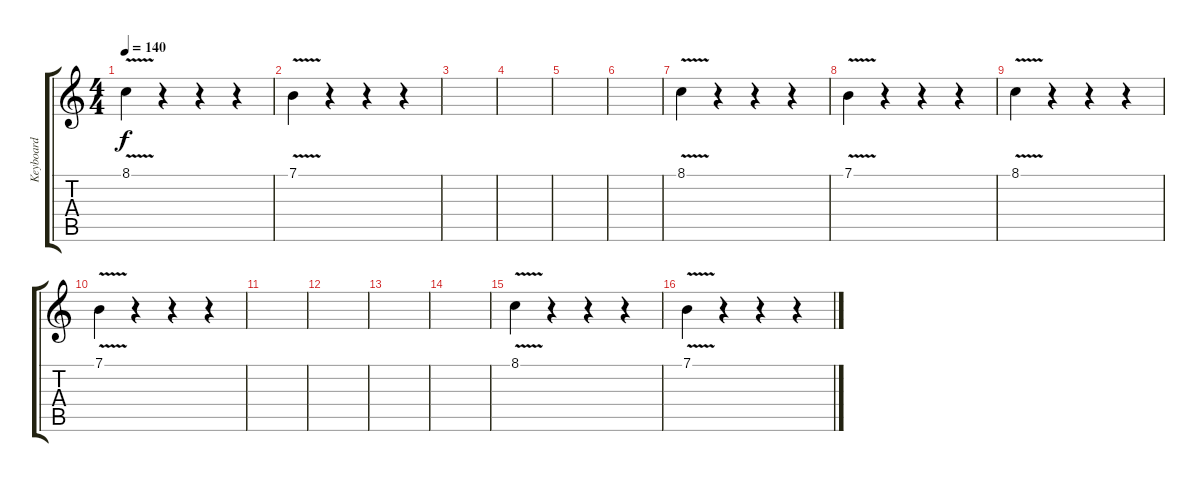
\track ("Keyboard" "Keyboard") {instrument electricpiano1}
\staff {score tabs}
\tuning (E4 B3 G3 D3 A2 E2) {hide}
\ts (4 4)
\tempo 140
\clef g2
\ks c
8.1{v}.4{dy f} r.4 r.4 r.4 |
7.1{v}.4 r.4 r.4 r.4 |
|
|
|
|
8.1{v}.4 r.4 r.4 r.4 |
7.1{v}.4 r.4 r.4 r.4 |
8.1{v}.4 r.4 r.4 r.4 |
7.1{v}.4 r.4 r.4 r.4 |
|
|
|
|
8.1{v}.4 r.4 r.4 r.4 |
7.1{v}.4 r.4 r.4 r.4
